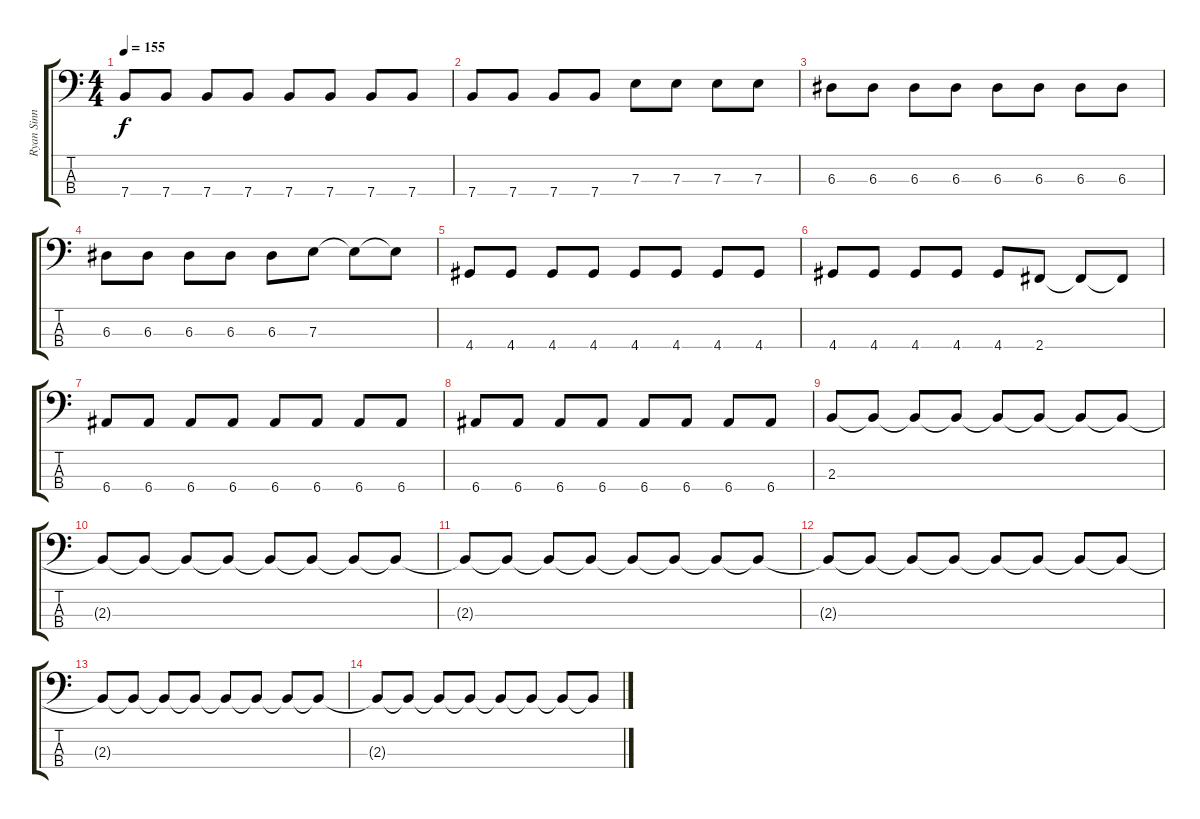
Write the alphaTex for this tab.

\track ("Ryan Sinn - Bass Guitar" "Ryan Sinn ") {instrument electricbasspick}
\staff {score tabs}
\tuning (G2 D2 A1 E1) {hide}
\ts (4 4)
\tempo 155
\clef f4
\ks c
7.4.8{dy f} 7.4.8 7.4.8 7.4.8 7.4.8 7.4.8 7.4.8 7.4.8 |
7.4.8 7.4.8 7.4.8 7.4.8 7.3.8 7.3.8 7.3.8 7.3.8 |
6.3.8 6.3.8 6.3.8 6.3.8 6.3.8 6.3.8 6.3.8 6.3.8 |
6.3.8 6.3.8 6.3.8 6.3.8 6.3.8 7.3.8 7.3{t}.8 7.3{t}.8 |
4.4.8 4.4.8 4.4.8 4.4.8 4.4.8 4.4.8 4.4.8 4.4.8 |
4.4.8 4.4.8 4.4.8 4.4.8 4.4.8 2.4.8 2.4{t}.8 2.4{t}.8 |
6.4.8 6.4.8 6.4.8 6.4.8 6.4.8 6.4.8 6.4.8 6.4.8 |
6.4.8 6.4.8 6.4.8 6.4.8 6.4.8 6.4.8 6.4.8 6.4.8 |
2.3.8 2.3{t}.8 2.3{t}.8 2.3{t}.8 2.3{t}.8 2.3{t}.8 2.3{t}.8 2.3{t}.8 |
2.3{t}.8 2.3{t}.8 2.3{t}.8 2.3{t}.8 2.3{t}.8 2.3{t}.8 2.3{t}.8 2.3{t}.8 |
2.3{t}.8 2.3{t}.8 2.3{t}.8 2.3{t}.8 2.3{t}.8 2.3{t}.8 2.3{t}.8 2.3{t}.8 |
2.3{t}.8 2.3{t}.8 2.3{t}.8 2.3{t}.8 2.3{t}.8 2.3{t}.8 2.3{t}.8 2.3{t}.8 |
2.3{t}.8 2.3{t}.8 2.3{t}.8 2.3{t}.8 2.3{t}.8 2.3{t}.8 2.3{t}.8 2.3{t}.8 |
2.3{t}.8 2.3{t}.8 2.3{t}.8 2.3{t}.8 2.3{t}.8 2.3{t}.8 2.3{t}.8 2.3{t}.8
